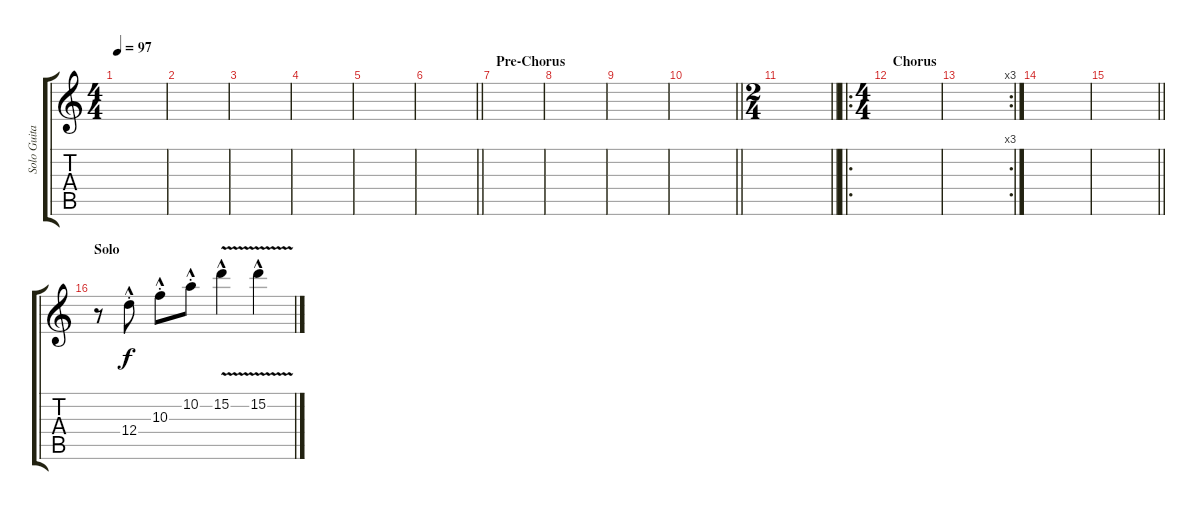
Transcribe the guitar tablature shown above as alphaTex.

\track ("Solo Guitar" "Solo Guita") {instrument distortionguitar}
\staff {score tabs}
\tuning (E4 B3 G3 D3 A2 E2) {hide}
\ts (4 4)
\tempo 97
\clef g2
\ks c
|
|
|
|
|
\barLineRight lightlight
|
\section ("" "Pre-Chorus")
|
|
|
\barLineRight lightlight
|
\ts (2 4)
\barLineRight lightlight
|
\ro
\ts (4 4)
\section ("" "Chorus")
|
\rc 3
|
|
\barLineRight lightlight
|
\section ("" "Solo")
r.8 12.4{hac st}.8 10.3{hac st}.8 10.2{hac st}.8 15.2{v hac}.4 15.2{v hac}.4
